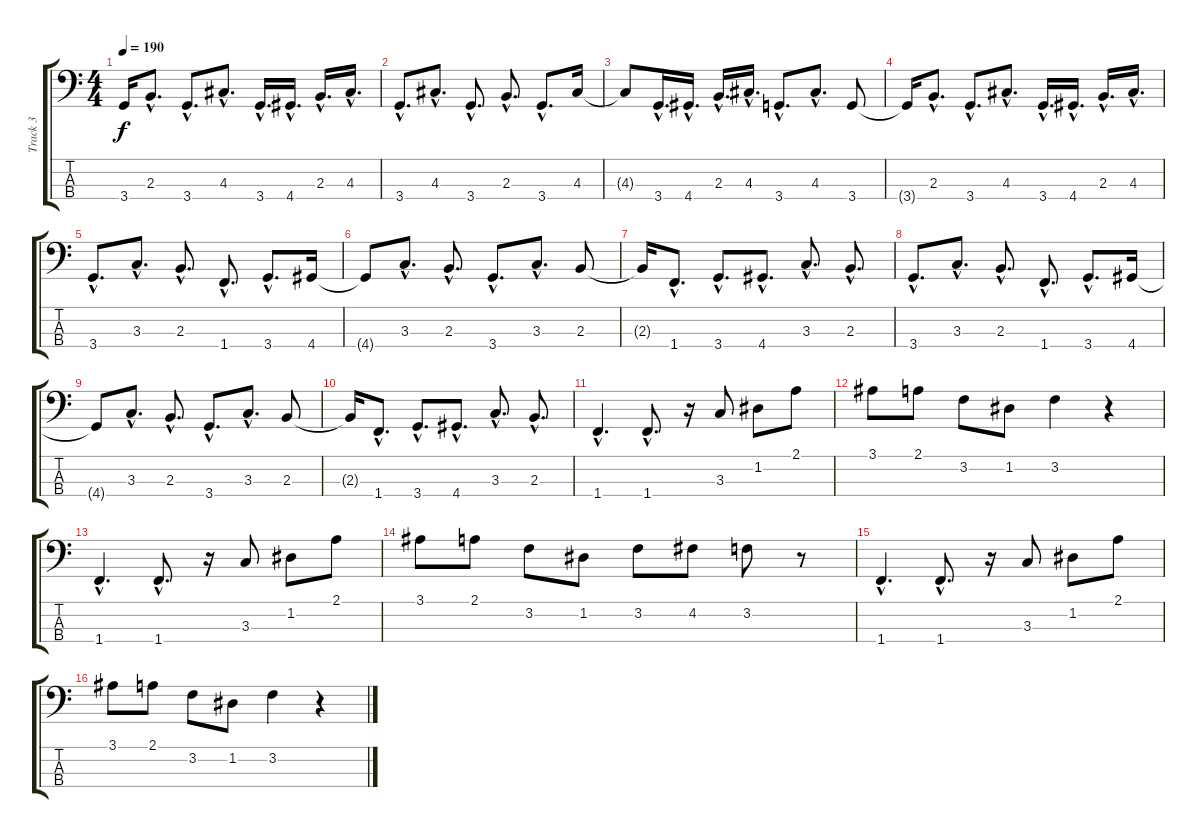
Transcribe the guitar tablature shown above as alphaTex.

\track ("Track 3" "Track 3") {instrument electricbassfinger}
\staff {score tabs}
\tuning (G2 D2 A1 E1) {hide}
\ts (4 4)
\tempo 190
\clef f4
\ks c
3.4{t}.16{dy f} 2.3{hac}.8{d} 3.4{hac}.8{d} 4.3{hac}.8{d} 3.4{hac}.16{d} 4.4{hac}.16{d} 2.3{hac}.16{d} 4.3{hac}.16{d} |
3.4{hac}.8{d} 4.3{hac}.8{d} 3.4{hac}.8{d} 2.3{hac}.8{d} 3.4{hac}.8{d} 4.3.16 |
4.3{t}.8 3.4{hac}.16{d} 4.4{hac}.16{d} 2.3{hac}.16{d} 4.3{hac}.16{d} 3.4{hac}.8{d} 4.3{hac}.8{d} 3.4.8 |
3.4{t}.16 2.3{hac}.8{d} 3.4{hac}.8{d} 4.3{hac}.8{d} 3.4{hac}.16{d} 4.4{hac}.16{d} 2.3{hac}.16{d} 4.3{hac}.16{d} |
3.4{hac}.8{d} 3.3{hac}.8{d} 2.3{hac}.8{d} 1.4{hac}.8{d} 3.4{hac}.8{d} 4.4.16 |
4.4{t}.8 3.3{hac}.8{d} 2.3{hac}.8{d} 3.4{hac}.8{d} 3.3{hac}.8{d} 2.3.8 |
2.3{t}.16 1.4{hac}.8{d} 3.4{hac}.8{d} 4.4{hac}.8{d} 3.3{hac}.8{d} 2.3{hac}.8{d} |
3.4{hac}.8{d} 3.3{hac}.8{d} 2.3{hac}.8{d} 1.4{hac}.8{d} 3.4{hac}.8{d} 4.4.16 |
4.4{t}.8 3.3{hac}.8{d} 2.3{hac}.8{d} 3.4{hac}.8{d} 3.3{hac}.8{d} 2.3.8 |
2.3{t}.16 1.4{hac}.8{d} 3.4{hac}.8{d} 4.4{hac}.8{d} 3.3{hac}.8{d} 2.3{hac}.8{d} |
1.4{hac}.4{d} 1.4{hac}.8{d} r.16 3.3.8 1.2.8 2.1.8 |
3.1.8 2.1.8 3.2.8 1.2.8 3.2.4 r.4 |
1.4{hac}.4{d} 1.4{hac}.8{d} r.16 3.3.8 1.2.8 2.1.8 |
3.1.8 2.1.8 3.2.8 1.2.8 3.2.8 4.2.8 3.2.8 r.8 |
1.4{hac}.4{d} 1.4{hac}.8{d} r.16 3.3.8 1.2.8 2.1.8 |
3.1.8 2.1.8 3.2.8 1.2.8 3.2.4 r.4
